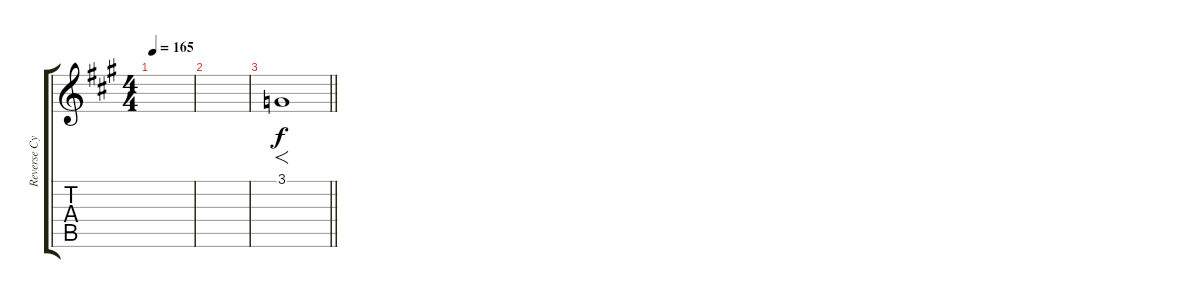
\track ("Reverse Cymbal" "Reverse Cy") {instrument reversecymbal}
\staff {score tabs}
\tuning (E4 B3 G3 D3 A2 E2) {hide}
\ts (4 4)
\tempo 165
\clef g2
\ks a
|
|
\barLineRight lightlight
3.1.1{f}
